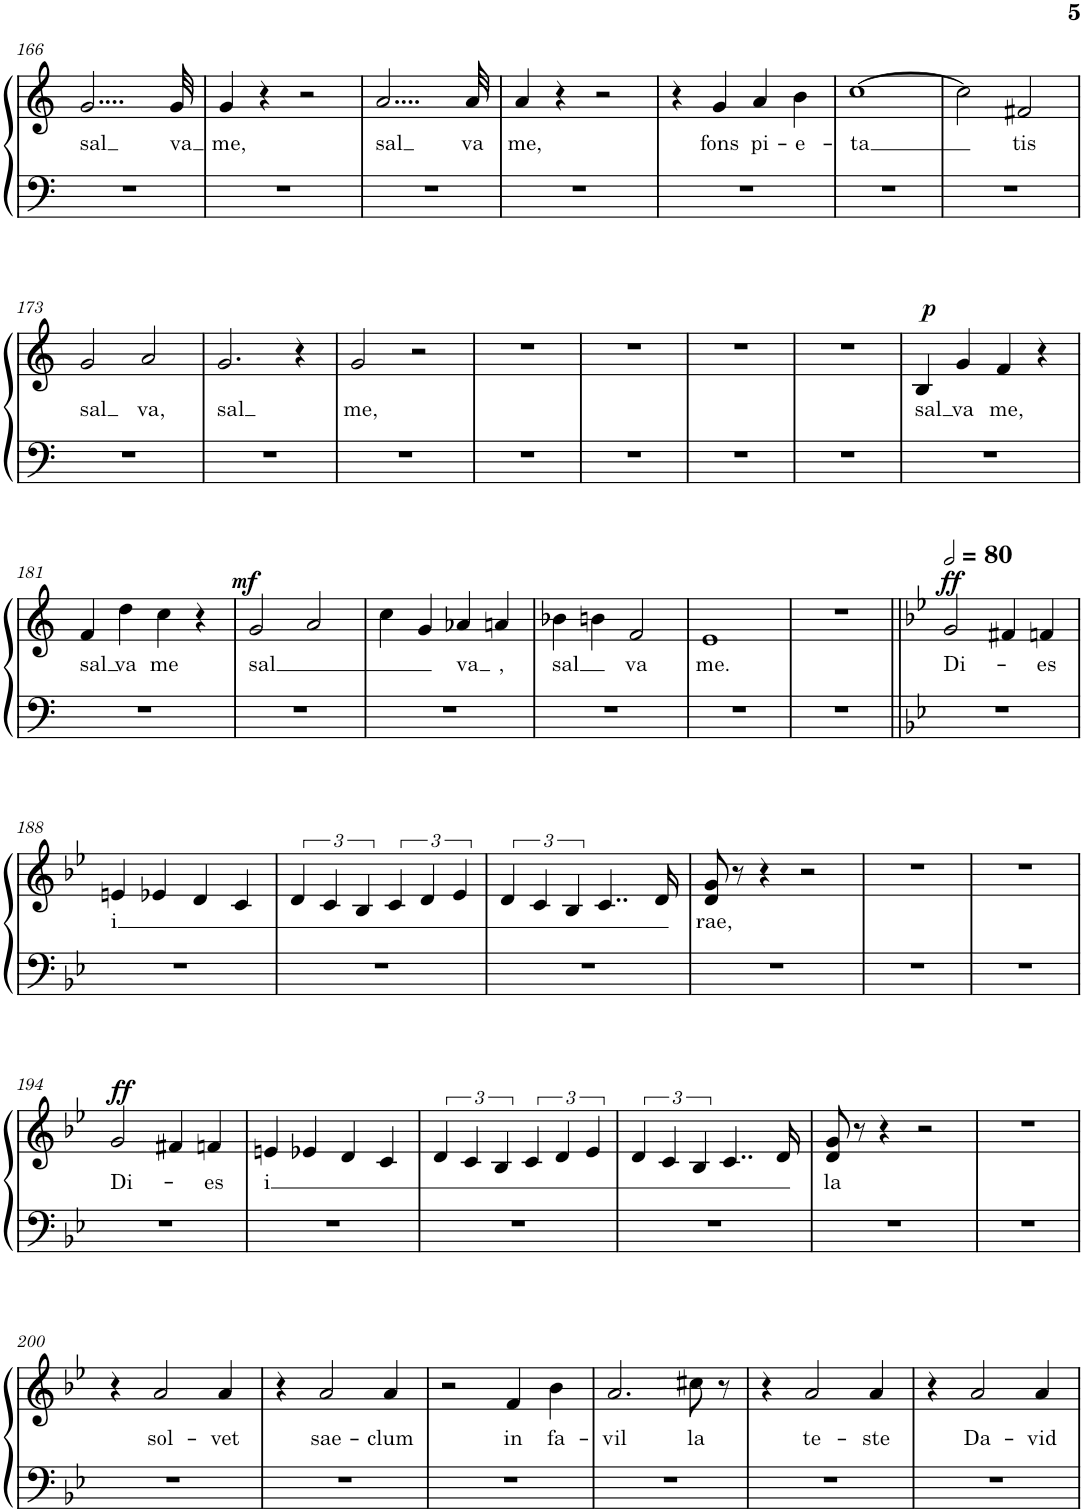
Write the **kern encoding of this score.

**kern	**kern	**text	**dynam
*part1	*part1	*part1	*part1
*staff2	*staff1	*staff1	*staff1/2
*I"Piano	*	*	*
*I'Pno.	*	*	*
!!LO:PB:g=z
*clefF4	*clefG2	*	*
*k[]	*k[]	*	*
*M4/4	*M4/4	*	*
*met(c)	*met(c)	*	*
=166	=166	=166	=166
!	!	!LO:LY:b	!
1r	32%31g/	sal	.
!	!	!LO:LY:b	!
.	32g/	va	.
=167	=167	=167	=167
!	!	!LO:LY:b	!
1r	4g/	me,	.
.	4r	.	.
.	2r	.	.
=168	=168	=168	=168
!	!	!LO:LY:b	!
1r	32%31a/	sal	.
!	!	!LO:LY:b	!
.	32a/	va	.
=169	=169	=169	=169
!	!	!LO:LY:b	!
1r	4a/	me,	.
.	4r	.	.
.	2r	.	.
=170	=170	=170	=170
1r	4r	.	.
!	!	!LO:LY:b	!
.	4g/	fons	.
!	!	!LO:LY:b	!
.	4a/	pi-	.
!	!	!LO:LY:b	!
.	4b\	-e-	.
=171	=171	=171	=171
!	!	!LO:LY:b	!
1r	[1cc	-ta	.
=172	=172	=172	=172
1r	2cc\]	.	.
!	!	!LO:LY:b	!
.	2f#X/	tis	.
!!LO:LB:g=z
=173	=173	=173	=173
!	!	!LO:LY:b	!
1r	2g/	sal	.
!	!	!LO:LY:b	!
.	2a/	va,	.
=174	=174	=174	=174
!	!	!LO:LY:b	!
1r	2.g/	sal	.
.	4r	.	.
=175	=175	=175	=175
!	!	!LO:LY:b	!
1r	2g/	me,	.
.	2r	.	.
=176	=176	=176	=176
1r	1r	.	.
=177	=177	=177	=177
1r	1r	.	.
=178	=178	=178	=178
1r	1r	.	.
=179	=179	=179	=179
1r	1r	.	.
=180	=180	=180	=180
!	!	!LO:LY:b	!LO:DY:a
1r	4B/	sal	p
!	!	!LO:LY:b	!
.	4g/	va	.
!	!	!LO:LY:b	!
.	4f/	me,	.
.	4r	.	.
!!LO:LB:g=z
=181	=181	=181	=181
!	!	!LO:LY:b	!
1r	4f/	sal	.
!	!	!LO:LY:b	!
.	4dd\	va	.
!	!	!LO:LY:b	!
.	4cc\	me	.
.	4r	.	.
=182	=182	=182	=182
!	!	!LO:LY:b	!LO:DY:a
1r	2g/	sal	mf
.	2a/	.	.
=183	=183	=183	=183
1r	4cc\	.	.
.	4g/	.	.
!	!	!LO:LY:b	!
.	4a-X/	va	.
!	!	!LO:LY:b	!
.	4an/	,	.
=184	=184	=184	=184
!	!	!LO:LY:b	!
1r	4b-X\	sal	.
.	4bn\	.	.
!	!	!LO:LY:b	!
.	2f/	va	.
=185	=185	=185	=185
!	!	!LO:LY:b	!
1r	1e	me.	.
=186	=186	=186	=186
1r	1r	.	.
=187||	=187||	=187||	=187||
*k[b-e-]	*k[b-e-]	*	*
*	*MM160	*	*
!	!	!LO:LY:b	!LO:DY:a
1r	2g/	Di-	ff
.	4f#X/	.	.
!	!	!LO:LY:b	!
.	4fn/	-es	.
!!LO:LB:g=z
=188	=188	=188	=188
!	!	!LO:LY:b	!
1r	4en/	i	.
.	4e-X/	.	.
.	4d/	.	.
.	4c/	.	.
=189	=189	=189	=189
1r	6d/	.	.
.	6c/	.	.
.	6B-/	.	.
.	6c/	.	.
.	6d/	.	.
.	6e-/	.	.
=190	=190	=190	=190
1r	6d/	.	.
.	6c/	.	.
.	6B-/	.	.
.	4..c/	.	.
.	16d/	.	.
=191	=191	=191	=191
!	!	!LO:LY:b	!
1r	8d/ 8g/	rae,	.
.	8r	.	.
.	4r	.	.
.	2r	.	.
=192	=192	=192	=192
1r	1r	.	.
=193	=193	=193	=193
1r	1r	.	.
!!LO:LB:g=z
=194	=194	=194	=194
!	!	!LO:LY:b	!LO:DY:a
1r	2g/	Di-	ff
.	4f#X/	.	.
!	!	!LO:LY:b	!
.	4fn/	-es	.
=195	=195	=195	=195
!	!	!LO:LY:b	!
1r	4en/	i	.
.	4e-X/	.	.
.	4d/	.	.
.	4c/	.	.
=196	=196	=196	=196
1r	6d/	.	.
.	6c/	.	.
.	6B-/	.	.
.	6c/	.	.
.	6d/	.	.
.	6e-/	.	.
=197	=197	=197	=197
1r	6d/	.	.
.	6c/	.	.
.	6B-/	.	.
.	4..c/	.	.
.	16d/	.	.
=198	=198	=198	=198
!	!	!LO:LY:b	!
1r	8d/ 8g/	la	.
.	8r	.	.
.	4r	.	.
.	2r	.	.
=199	=199	=199	=199
1r	1r	.	.
!!LO:LB:g=z
=200	=200	=200	=200
1r	4r	.	.
!	!	!LO:LY:b	!
.	2a/	sol-	.
!	!	!LO:LY:b	!
.	4a/	-vet	.
=201	=201	=201	=201
1r	4r	.	.
!	!	!LO:LY:b	!
.	2a/	sae-	.
!	!	!LO:LY:b	!
.	4a/	-clum	.
=202	=202	=202	=202
1r	2r	.	.
!	!	!LO:LY:b	!
.	4f/	in	.
!	!	!LO:LY:b	!
.	4b-\	fa-	.
=203	=203	=203	=203
!	!	!LO:LY:b	!
1r	2.a/	-vil	.
!	!	!LO:LY:b	!
.	8cc#X\	la	.
.	8r	.	.
=204	=204	=204	=204
1r	4r	.	.
!	!	!LO:LY:b	!
.	2a/	te-	.
!	!	!LO:LY:b	!
.	4a/	-ste	.
=205	=205	=205	=205
1r	4r	.	.
!	!	!LO:LY:b	!
.	2a/	Da-	.
!	!	!LO:LY:b	!
.	4a/	-vid	.
=	=	=	=
*-	*-	*-	*-
